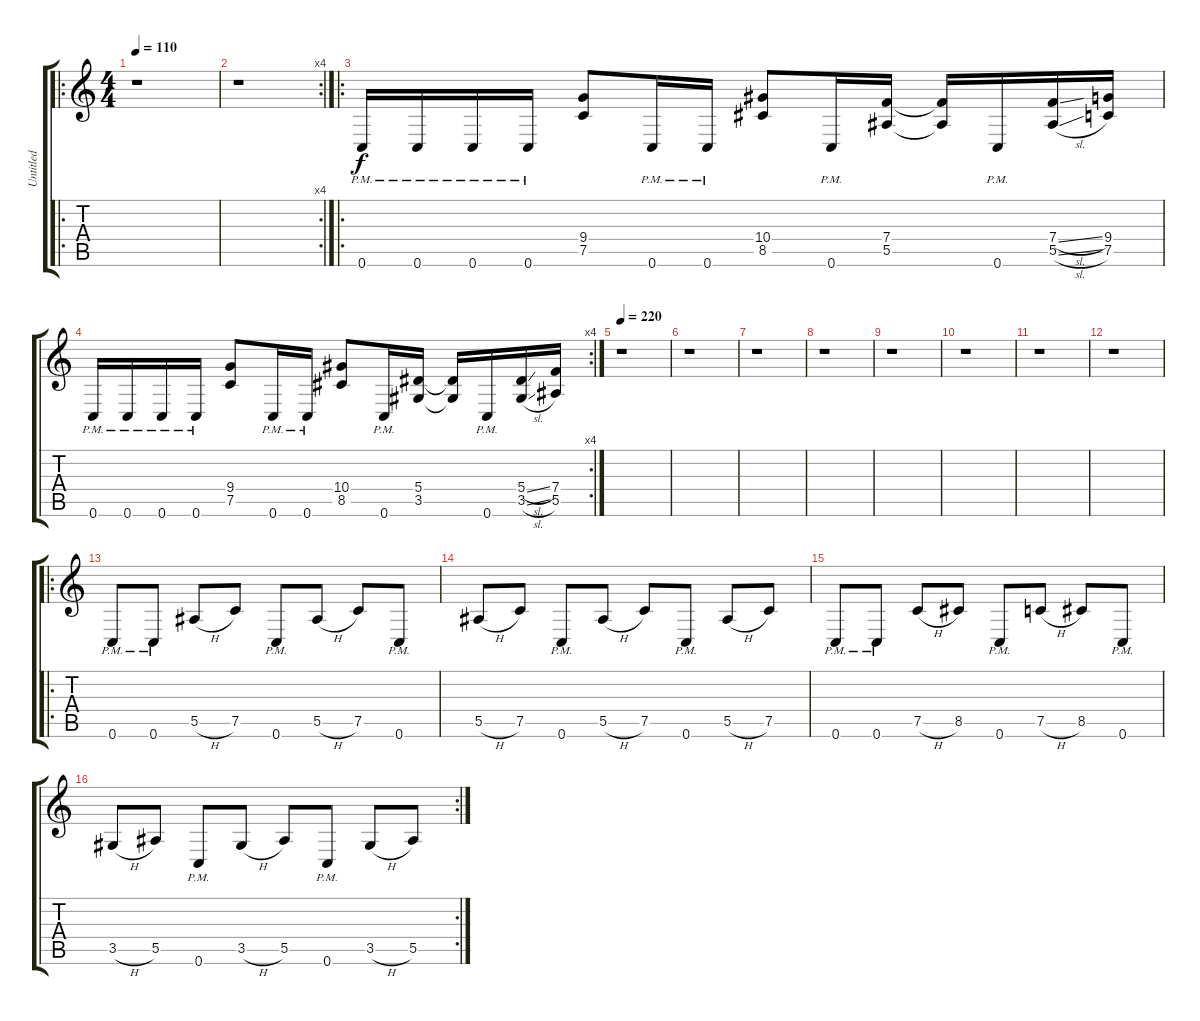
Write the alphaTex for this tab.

\track ("Untitled" "Untitled") {instrument distortionguitar}
\staff {score tabs}
\tuning (C4 G3 Eb3 Bb2 F2 C2) {hide}
\ro
\ts (4 4)
\tempo 110
\clef g2
\ks c
r.1{dy f instrument distortionguitar} |
\rc 4
r.1 |
\ro
0.6{pm}.16 0.6{pm}.16 0.6{pm}.16 0.6{pm}.16 (9.4 7.5).8 0.6{pm}.16 0.6{pm}.16 (10.4 8.5).8 0.6{pm}.16 (7.4 5.5).16 (7.4{t} 5.5{t}).16 0.6{pm}.16 (7.4{sl} 5.5{sl}).16 (9.4 7.5).16 |
\rc 4
0.6{pm}.16 0.6{pm}.16 0.6{pm}.16 0.6{pm}.16 (9.4 7.5).8 0.6{pm}.16 0.6{pm}.16 (10.4 8.5).8 0.6{pm}.16 (5.4 3.5).16 (5.4{t} 3.5{t}).16 0.6{pm}.16 (5.4{sl} 3.5{sl}).16 (7.4 5.5).16 |
\tempo 220
r.1 |
r.1 |
r.1 |
r.1 |
r.1 |
r.1 |
r.1 |
r.1 |
\ro
0.6{pm}.8 0.6{pm}.8 5.5{h}.8 7.5.8 0.6{pm}.8 5.5{h}.8 7.5.8 0.6{pm}.8 |
5.5{h}.8 7.5.8 0.6{pm}.8 5.5{h}.8 7.5.8 0.6{pm}.8 5.5{h}.8 7.5.8 |
0.6{pm}.8 0.6{pm}.8 7.5{h}.8 8.5.8 0.6{pm}.8 7.5{h}.8 8.5.8 0.6{pm}.8 |
\rc 2
3.5{h}.8 5.5.8 0.6{pm}.8 3.5{h}.8 5.5.8 0.6{pm}.8 3.5{h}.8 5.5.8
